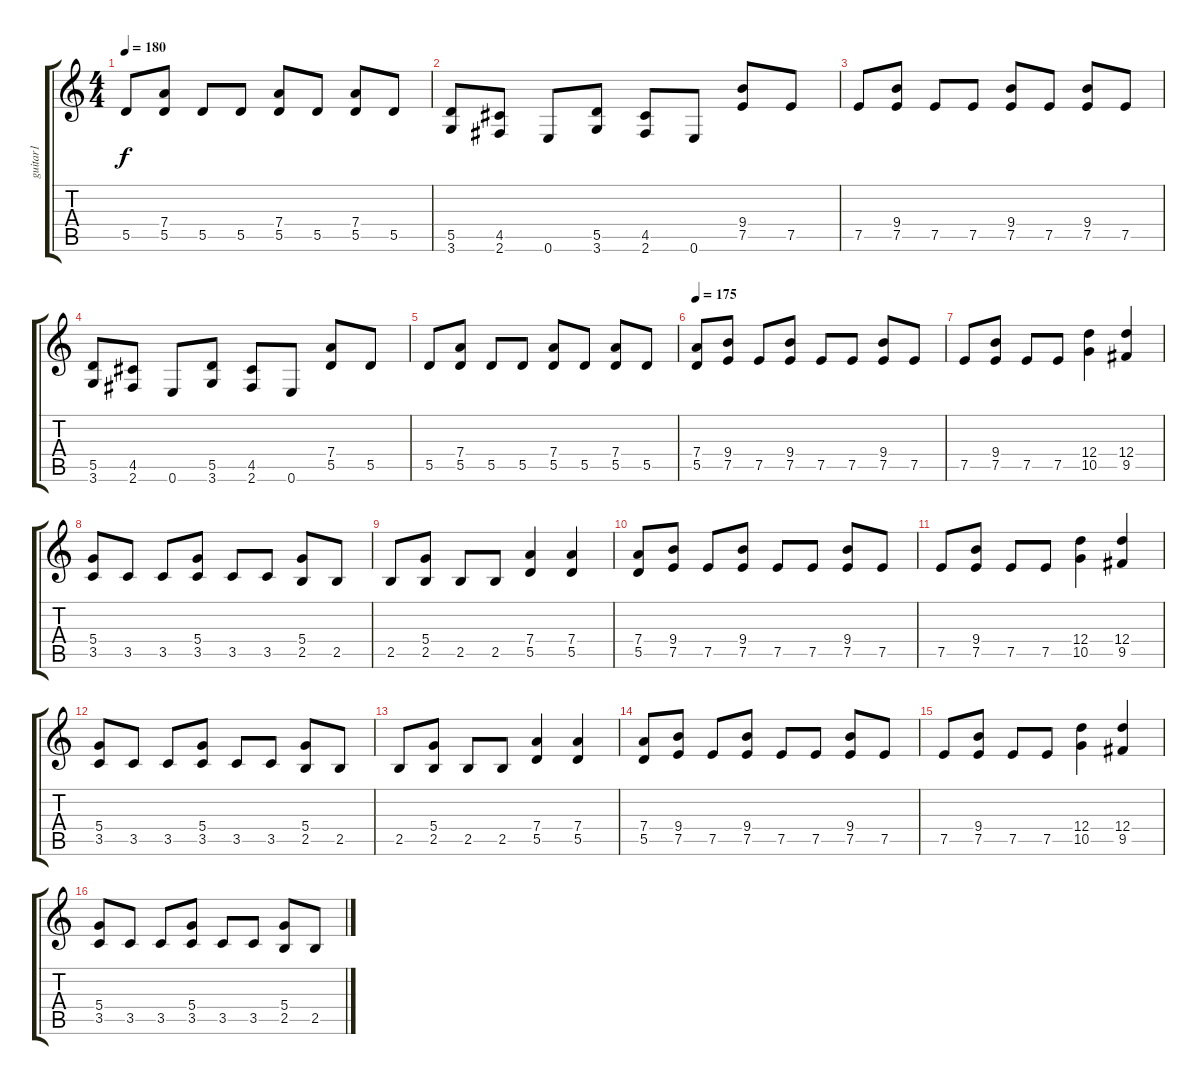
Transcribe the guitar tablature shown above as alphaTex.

\track ("guitar1" "guitar1") {instrument distortionguitar}
\staff {score tabs}
\tuning (E4 B3 G3 D3 A2 E2) {hide}
\ts (4 4)
\tempo 180
\clef g2
\ks c
5.5.8{dy f} (7.4 5.5).8 5.5.8 5.5.8 (7.4 5.5).8 5.5.8 (7.4 5.5).8 5.5.8 |
(5.5 3.6).8 (4.5 2.6).8 0.6.8 (5.5 3.6).8 (4.5 2.6).8 0.6.8 (9.4 7.5).8 7.5.8 |
7.5.8 (9.4 7.5).8 7.5.8 7.5.8 (9.4 7.5).8 7.5.8 (9.4 7.5).8 7.5.8 |
(5.5 3.6).8 (4.5 2.6).8 0.6.8 (5.5 3.6).8 (4.5 2.6).8 0.6.8 (7.4 5.5).8 5.5.8 |
5.5.8 (7.4 5.5).8 5.5.8 5.5.8 (7.4 5.5).8 5.5.8 (7.4 5.5).8 5.5.8 |
\tempo 175
(7.4 5.5).8 (9.4 7.5).8 7.5.8 (9.4 7.5).8 7.5.8 7.5.8 (9.4 7.5).8 7.5.8 |
7.5.8 (9.4 7.5).8 7.5.8 7.5.8 (12.4 10.5).4 (12.4 9.5).4 |
(5.4 3.5).8 3.5.8 3.5.8 (5.4 3.5).8 3.5.8 3.5.8 (5.4 2.5).8 2.5.8 |
2.5.8 (5.4 2.5).8 2.5.8 2.5.8 (7.4 5.5).4 (7.4 5.5).4 |
(7.4 5.5).8 (9.4 7.5).8 7.5.8 (9.4 7.5).8 7.5.8 7.5.8 (9.4 7.5).8 7.5.8 |
7.5.8 (9.4 7.5).8 7.5.8 7.5.8 (12.4 10.5).4 (12.4 9.5).4 |
(5.4 3.5).8 3.5.8 3.5.8 (5.4 3.5).8 3.5.8 3.5.8 (5.4 2.5).8 2.5.8 |
2.5.8 (5.4 2.5).8 2.5.8 2.5.8 (7.4 5.5).4 (7.4 5.5).4 |
(7.4 5.5).8 (9.4 7.5).8 7.5.8 (9.4 7.5).8 7.5.8 7.5.8 (9.4 7.5).8 7.5.8 |
7.5.8 (9.4 7.5).8 7.5.8 7.5.8 (12.4 10.5).4 (12.4 9.5).4 |
(5.4 3.5).8 3.5.8 3.5.8 (5.4 3.5).8 3.5.8 3.5.8 (5.4 2.5).8 2.5.8
